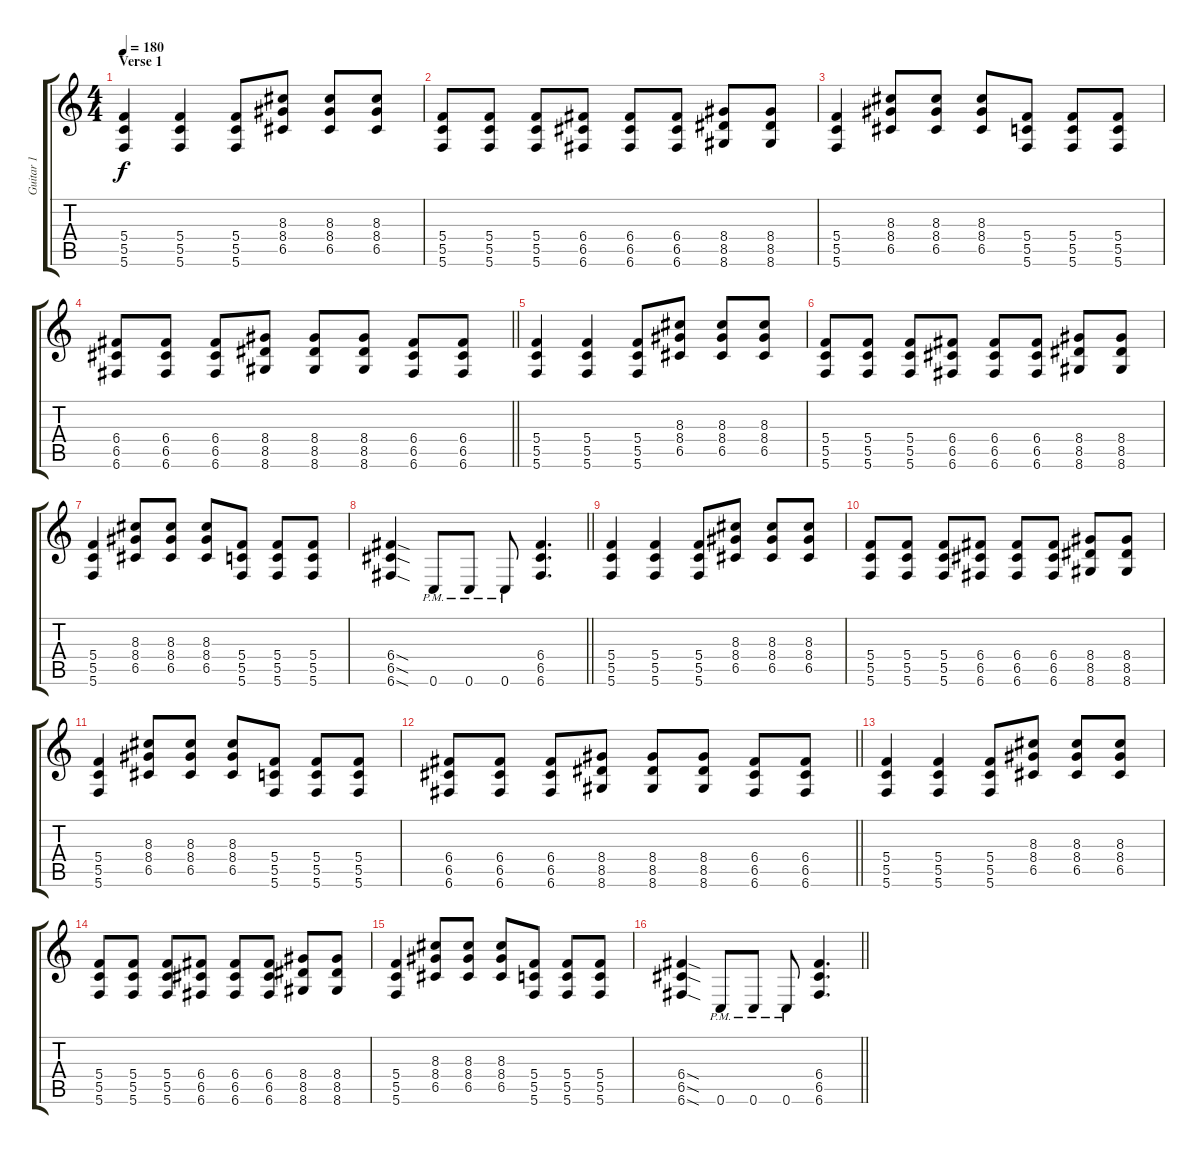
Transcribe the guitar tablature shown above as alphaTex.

\track ("Guitar 1" "Guitar 1") {instrument distortionguitar}
\staff {score tabs}
\tuning (D4 A3 F3 C3 G2 C2) {hide}
\ts (4 4)
\section ("" "Verse 1")
\tempo 180
\clef g2
\ks c
(5.4 5.5 5.6).4{dy f} (5.4 5.5 5.6).4 (5.4 5.5 5.6).8 (8.3 8.4 6.5).8 (8.3 8.4 6.5).8 (8.3 8.4 6.5).8 |
(5.4 5.5 5.6).8 (5.4 5.5 5.6).8 (5.4 5.5 5.6).8 (6.4 6.5 6.6).8 (6.4 6.5 6.6).8 (6.4 6.5 6.6).8 (8.4 8.5 8.6).8 (8.4 8.5 8.6).8 |
(5.4 5.5 5.6).4 (8.3 8.4 6.5).8 (8.3 8.4 6.5).8 (8.3 8.4 6.5).8 (5.4 5.5 5.6).8 (5.4 5.5 5.6).8 (5.4 5.5 5.6).8 |
\barLineRight lightlight
(6.4 6.5 6.6).8 (6.4 6.5 6.6).8 (6.4 6.5 6.6).8 (8.4 8.5 8.6).8 (8.4 8.5 8.6).8 (8.4 8.5 8.6).8 (6.4 6.5 6.6).8 (6.4 6.5 6.6).8 |
(5.4 5.5 5.6).4 (5.4 5.5 5.6).4 (5.4 5.5 5.6).8 (8.3 8.4 6.5).8 (8.3 8.4 6.5).8 (8.3 8.4 6.5).8 |
(5.4 5.5 5.6).8 (5.4 5.5 5.6).8 (5.4 5.5 5.6).8 (6.4 6.5 6.6).8 (6.4 6.5 6.6).8 (6.4 6.5 6.6).8 (8.4 8.5 8.6).8 (8.4 8.5 8.6).8 |
(5.4 5.5 5.6).4 (8.3 8.4 6.5).8 (8.3 8.4 6.5).8 (8.3 8.4 6.5).8 (5.4 5.5 5.6).8 (5.4 5.5 5.6).8 (5.4 5.5 5.6).8 |
\barLineRight lightlight
(6.4{sod} 6.5{sod} 6.6{sod}).4 0.6{pm}.8 0.6{pm}.8 0.6{pm}.8 (6.4 6.5 6.6).4{d} |
(5.4 5.5 5.6).4 (5.4 5.5 5.6).4 (5.4 5.5 5.6).8 (8.3 8.4 6.5).8 (8.3 8.4 6.5).8 (8.3 8.4 6.5).8 |
(5.4 5.5 5.6).8 (5.4 5.5 5.6).8 (5.4 5.5 5.6).8 (6.4 6.5 6.6).8 (6.4 6.5 6.6).8 (6.4 6.5 6.6).8 (8.4 8.5 8.6).8 (8.4 8.5 8.6).8 |
(5.4 5.5 5.6).4 (8.3 8.4 6.5).8 (8.3 8.4 6.5).8 (8.3 8.4 6.5).8 (5.4 5.5 5.6).8 (5.4 5.5 5.6).8 (5.4 5.5 5.6).8 |
\barLineRight lightlight
(6.4 6.5 6.6).8 (6.4 6.5 6.6).8 (6.4 6.5 6.6).8 (8.4 8.5 8.6).8 (8.4 8.5 8.6).8 (8.4 8.5 8.6).8 (6.4 6.5 6.6).8 (6.4 6.5 6.6).8 |
(5.4 5.5 5.6).4 (5.4 5.5 5.6).4 (5.4 5.5 5.6).8 (8.3 8.4 6.5).8 (8.3 8.4 6.5).8 (8.3 8.4 6.5).8 |
(5.4 5.5 5.6).8 (5.4 5.5 5.6).8 (5.4 5.5 5.6).8 (6.4 6.5 6.6).8 (6.4 6.5 6.6).8 (6.4 6.5 6.6).8 (8.4 8.5 8.6).8 (8.4 8.5 8.6).8 |
(5.4 5.5 5.6).4 (8.3 8.4 6.5).8 (8.3 8.4 6.5).8 (8.3 8.4 6.5).8 (5.4 5.5 5.6).8 (5.4 5.5 5.6).8 (5.4 5.5 5.6).8 |
\barLineRight lightlight
(6.4{sod} 6.5{sod} 6.6{sod}).4 0.6{pm}.8 0.6{pm}.8 0.6{pm}.8 (6.4 6.5 6.6).4{d}
